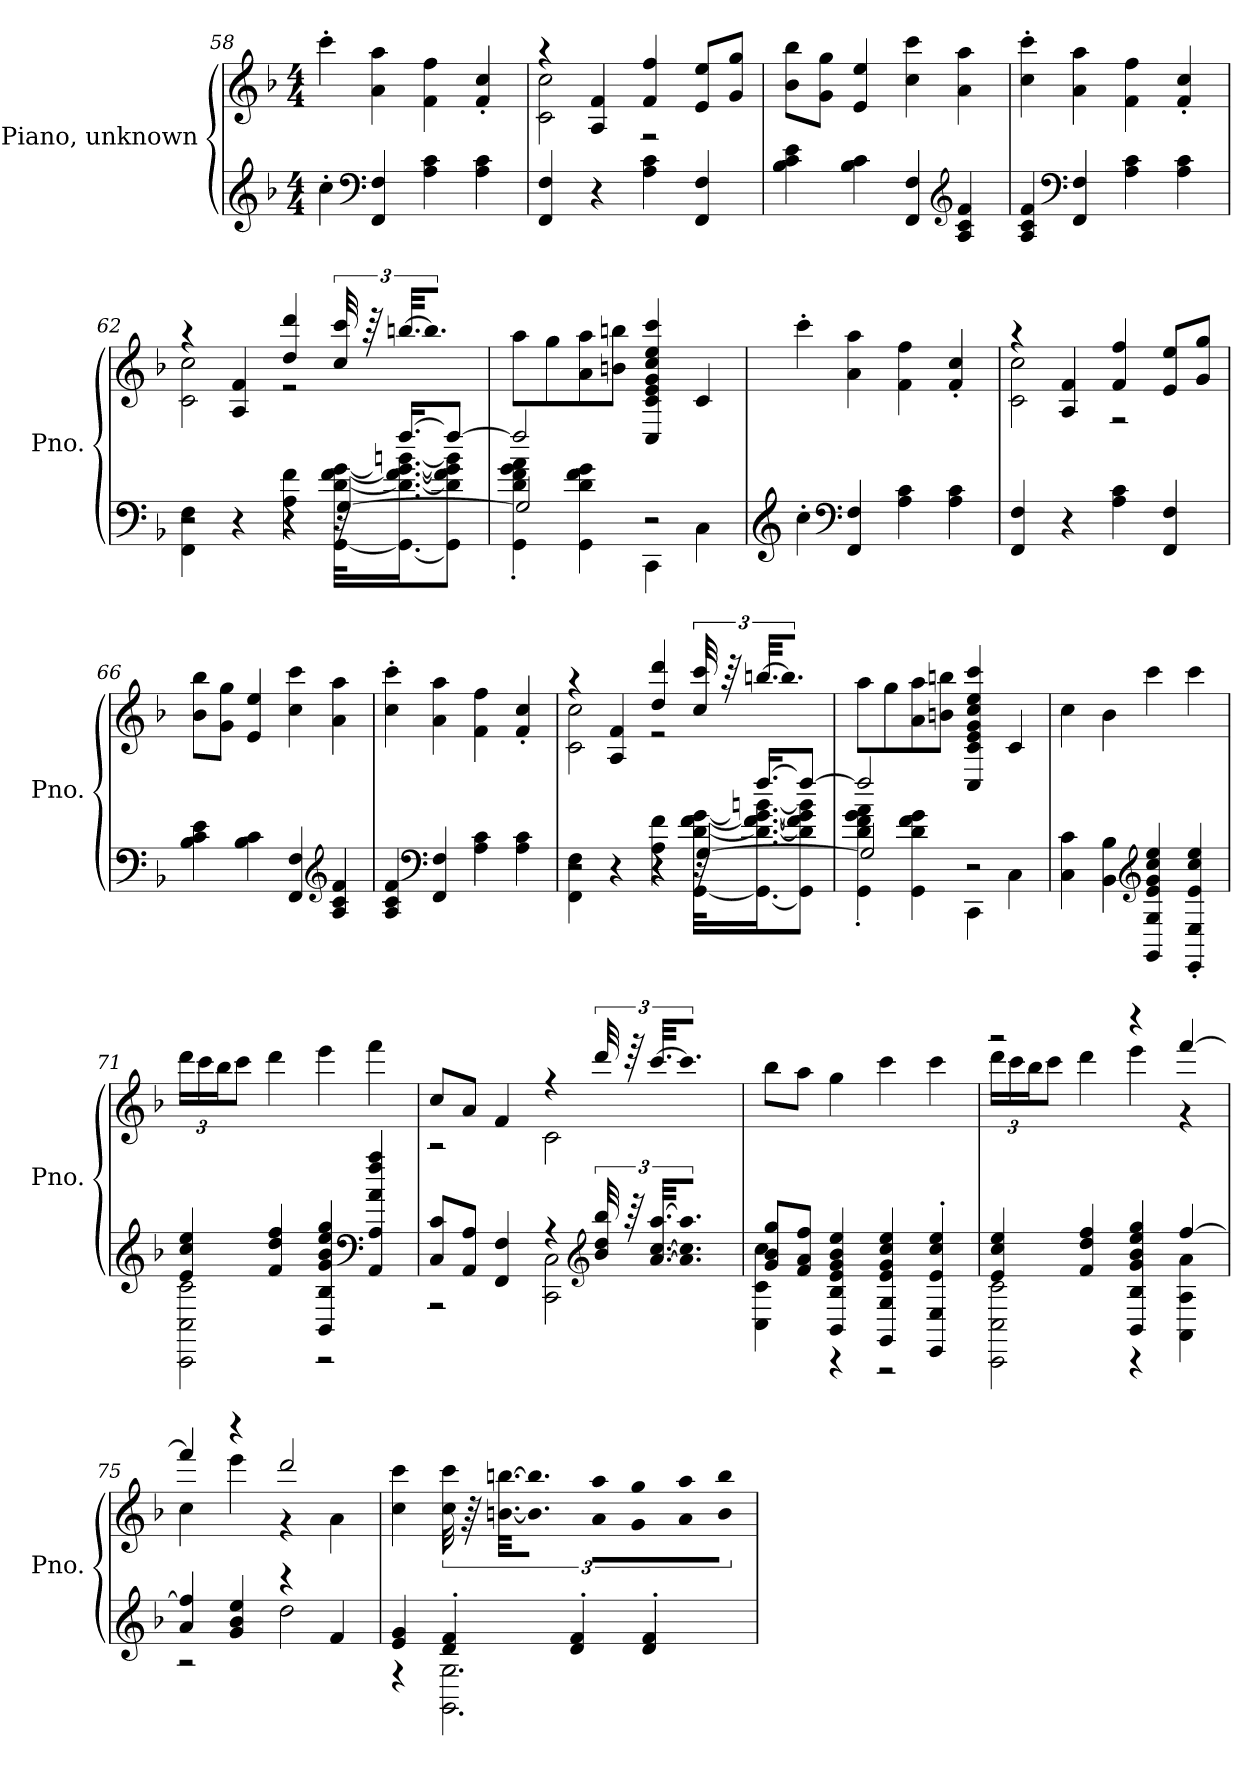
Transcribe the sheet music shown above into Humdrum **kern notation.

**kern	**kern
*part1	*part1
*staff2	*staff1
*I"Piano, unknown	*
*I'Pno.	*
*clefG2	*clefG2
*k[b-]	*k[b-]
*M4/4	*M4/4
=58	=58
4cc'\	4ccc'\
*clefF4	*
4FF/ 4F/	4a\ 4aa\
4A\ 4c\	4f\ 4ff\
4A\ 4c\	4f/' 4cc/'
=59	=59
*	*^
4FF/ 4F/	4r	2c\ 2cc\
4r	4A/ 4f/	.
4A\ 4c\	4f/ 4ff/	2r
4FF/ 4F/	8e/ 8ee/L	.
.	8g/ 8gg/J	.
*	*v	*v
!!LO:LB:g=z
=60	=60
4B-\ 4c\ 4e\	8b-\ 8bb-\L
.	8g\ 8gg\J
4B-\ 4c\	4e/ 4ee/
4FF/ 4F/	4cc\ 4ccc\
*clefG2	*
4A/ 4c/ 4f/	4a\ 4aa\
=61	=61
4A/ 4c/ 4f/	4cc\' 4ccc\'
*clefF4	*
4FF/ 4F/	4a\ 4aa\
4A\ 4c\	4f\ 4ff\
4A\ 4c\	4f/' 4cc/'
=62	=62
*^	*^
*	*^	*	*
2r	4FF\ 4F\	2r	4r	2c\ 2cc\
.	4r	.	4A/ 4f/	.
4r	4A\ 4f\	4r	4dd/ 4ddd/	2r
32r	[32GG\ [32d\ [32f\ [32g\KLL	[4G/	48cc/ 48ccc/	.
.	.	.	96r	.
[16.ff/KL	16.GG\_ 16.d\_ 16.f\_ 16.g\_ [16.bn\J	.	[48.bbn/KKL	.
.	.	.	8.bb/J]	.
8ff/J_	8GG\] 8d\] 8f\] 8g\] 8b\]J	.	.	.
*	*	*	*v	*v
=63	=63	=63	=63
2ff/]	4GG\' 4d\' 4f\' 4g\' 4a\'	2G/]	8aa\L
.	.	.	8gg\
.	4GG\ 4d\ 4f\ 4g\	.	8a\ 8aa\
.	.	.	8bn\ 8bbn\J
2r	4CC\	2r	4C/ 4c/ 4e/ 4g/ 4cc/ 4ee/ 4ccc/
.	4C\	.	4c/
*v	*v	*v	*
!!LO:LB:g=z
=64	=64
*clefG2	*
4cc'\	4ccc'\
*clefF4	*
4FF/ 4F/	4a\ 4aa\
4A\ 4c\	4f\ 4ff\
4A\ 4c\	4f/' 4cc/'
=65	=65
*	*^
4FF/ 4F/	4r	2c\ 2cc\
4r	4A/ 4f/	.
4A\ 4c\	4f/ 4ff/	2r
4FF/ 4F/	8e/ 8ee/L	.
.	8g/ 8gg/J	.
*	*v	*v
=66	=66
4B-\ 4c\ 4e\	8b-\ 8bb-\L
.	8g\ 8gg\J
4B-\ 4c\	4e/ 4ee/
4FF/ 4F/	4cc\ 4ccc\
*clefG2	*
4A/ 4c/ 4f/	4a\ 4aa\
=67	=67
4A/ 4c/ 4f/	4cc\' 4ccc\'
*clefF4	*
4FF/ 4F/	4a\ 4aa\
4A\ 4c\	4f\ 4ff\
4A\ 4c\	4f/' 4cc/'
=68	=68
*^	*^
*	*^	*	*
2r	4FF\ 4F\	2r	4r	2c\ 2cc\
.	4r	.	4A/ 4f/	.
4r	4A\ 4f\	4r	4dd/ 4ddd/	2r
32r	[32GG\ [32d\ [32f\ [32g\KLL	[4G/	48cc/ 48ccc/	.
.	.	.	96r	.
[16.ff/KL	16.GG\_ 16.d\_ 16.f\_ 16.g\_ [16.bn\J	.	[48.bbn/KKL	.
.	.	.	8.bb/J]	.
8ff/J_	8GG\] 8d\] 8f\] 8g\] 8b\]J	.	.	.
*	*	*	*v	*v
!!LO:LB:g=z
=69	=69	=69	=69
2ff/]	4GG\' 4d\' 4f\' 4g\' 4a\'	2G/]	8aa\L
.	.	.	8gg\
.	4GG\ 4d\ 4f\ 4g\	.	8a\ 8aa\
.	.	.	8bn\ 8bbn\J
2r	4CC\	2r	4C/ 4c/ 4e/ 4g/ 4cc/ 4ee/ 4ccc/
.	4C\	.	4c/
*v	*v	*v	*
=70	=70
4C\ 4c\	4cc\
4BB-\ 4B-\	4b-\
*clefG2	*
4GG/ 4G/ 4e/ 4g/ 4cc/ 4ee/	4ccc\
4EE/' 4E/' 4e/' 4cc/' 4ee/'	4ccc\
=71	=71
*^	*
*	*	*Xbrackettup
4e/ 4cc/ 4ee/	2CC\ 2C\ 2c\	24ddd\LL
.	.	24ccc\
.	.	24bb-\J
.	.	8ccc\J
4f/ 4dd/ 4ff/	.	4ddd\
4BB-/ 4B-/ 4g/ 4b-/ 4ee/ 4gg/	2r	4eee\
*clefF4	*	*
4AA/ 4A/ 4a/ 4ff/ 4aa/	.	4fff\
=72	=72	=72
*	*	*^
8C/ 8c/L	2r	8cc/L	2r
8AA/ 8A/J	.	8a/J	.
4FF/ 4F/	.	4f/	.
4r	2CC\ 2C\	4r	2c\
*clefG2	*	*	*
*	*	*brackettup	*
48b-/ 48dd/ 48bb-/	.	48ddd/	.
96r	.	96r	.
[48.a/ [48.cc/ [48.aa/KKL	.	[48.ccc/KKL	.
8.a/] 8.cc/] 8.aa/]J	.	8.ccc/J]	.
*	*	*v	*v
!!LO:LB:g=z
=73	=73	=73
8g/ 8b-/ 8gg/L	4C\ 4c\ 4cc\	8bb-\L
8f/ 8a/ 8ff/J	.	8aa\J
4BB-/ 4B-/ 4e/ 4g/ 4b-/ 4ee/	4r	4gg\
4GG/ 4G/ 4e/ 4g/ 4cc/ 4ee/	2r	4ccc\
4EE/' 4E/' 4e/' 4cc/' 4ee/'	.	4ccc\
=74	=74	=74
*	*	*^
*	*	*	*Xbrackettup
4e/ 4cc/ 4ee/	2CC\ 2C\ 2c\	2r	24ddd\LL
.	.	.	24ccc\
.	.	.	24bb-\J
.	.	.	8ccc\J
4f/ 4dd/ 4ff/	.	.	4ddd\
4BB-/ 4B-/ 4g/ 4b-/ 4ee/ 4gg/	4r	4r	4eee\
[4ff/	4AA\ 4A\ 4a\	[4fff/	4r
=75	=75	=75	=75
4a/ 4ff/]	2r	4fff/]	4cc\
4g/ 4b-/ 4ee/	.	4r	4eee\
4r	2dd\	2ddd/	4r
4f/	.	.	4a\
*	*	*v	*v
=76	=76	=76
4e/ 4g/	4r	4cc\ 4ccc\
*	*	*brackettup
4d/' 4f/'	2.GG\ 2.G\	48cc\ 48ccc\
.	.	96r
.	.	[48.bn\ [48.bbn\KKL
.	.	8.b\] 8.bb\]J
4d/' 4f/'	.	8a\ 8aa\L
.	.	8g\ 8gg\
4d/' 4f/'	.	8a\ 8aa\
.	.	8b\ 8bb\J
*v	*v	*
=	=
*-	*-
